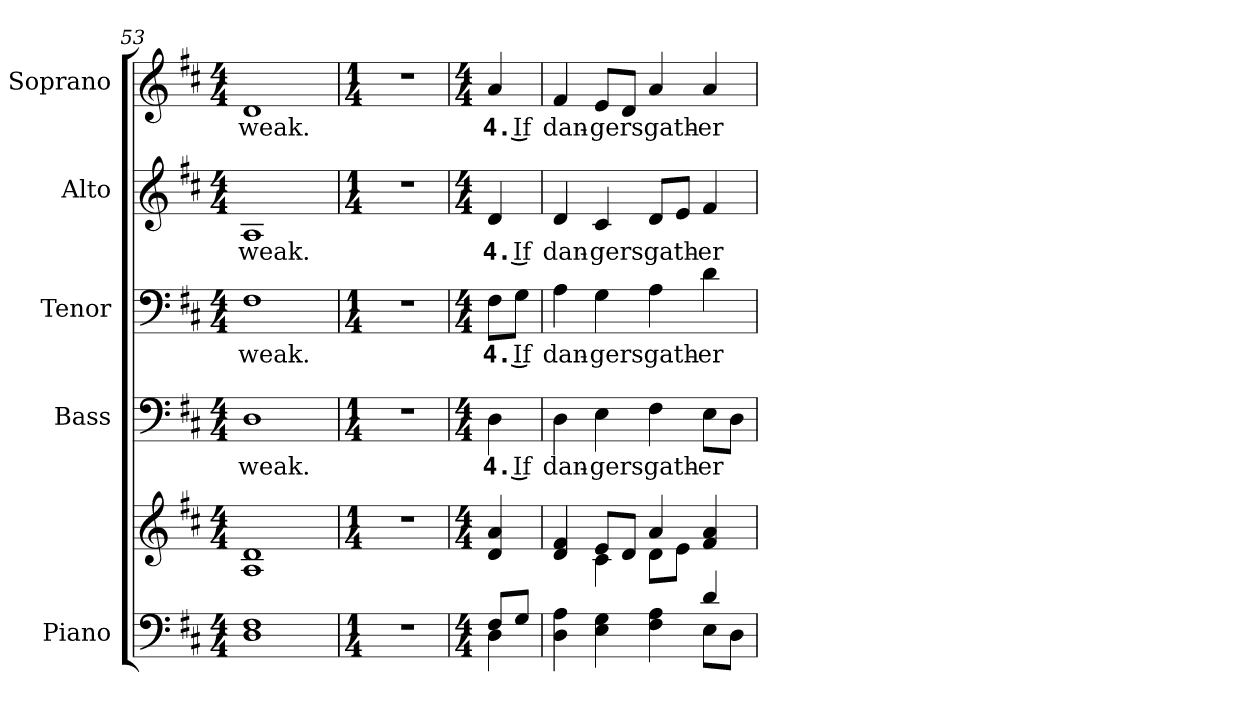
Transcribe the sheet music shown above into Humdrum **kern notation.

**kern	**kern	**kern	**text	**kern	**text	**kern	**text	**kern	**text
*part5	*part5	*part4	*part4	*part3	*part3	*part2	*part2	*part1	*part1
*staff6	*staff5	*staff4	*staff4	*staff3	*staff3	*staff2	*staff2	*staff1	*staff1
*I"Piano	*	*I"Bass	*	*I"Tenor	*	*I"Alto	*	*I"Soprano	*
*I'Pno.	*	*I'B.	*	*I'T.	*	*I'A.	*	*I'S.	*
!!LO:PB:g=z
*clefF4	*clefG2	*clefF4	*	*clefF4	*	*clefG2	*	*clefG2	*
*k[f#c#]	*k[f#c#]	*k[f#c#]	*	*k[f#c#]	*	*k[f#c#]	*	*k[f#c#]	*
*D:	*D:	*D:	*	*D:	*	*D:	*	*D:	*
*M4/4	*M4/4	*M4/4	*	*M4/4	*	*M4/4	*	*M4/4	*
=53	=53	=53	=53	=53	=53	=53	=53	=53	=53
!	!	!	!LO:LY:b:color=#000000	!	!	!	!	!	!
!	!	!	!	!	!LO:LY:b:color=#000000	!	!	!	!
!	!	!	!	!	!	!	!LO:LY:b:color=#000000	!	!
!	!	!	!	!	!	!	!	!	!LO:LY:b:color=#000000
1Di 1F#i	1Ai 1di	1Di	weak.	1F#i	weak.	1Ai	weak.	1di	weak.
=54	=54	=54	=54	=54	=54	=54	=54	=54	=54
*M1/4	*M1/4	*M1/4	*	*M1/4	*	*M1/4	*	*M1/4	*
!LO:N:vis=1	!LO:N:vis=1	!LO:N:vis=1	!	!LO:N:vis=1	!	!LO:N:vis=1	!	!LO:N:vis=1	!
4r	4r	4r	.	4r	.	4r	.	4r	.
!!LO:PB:g=z
=55	=55	=55	=55	=55	=55	=55	=55	=55	=55
*M4/4	*M4/4	*M4/4	*	*M4/4	*	*M4/4	*	*M4/4	*
*^	*	*	*	*	*	*	*	*	*
!	!	!	!	!LO:LY:b:color=#000000	!	!	!	!	!	!
!	!	!	!	!	!	!LO:LY:b:color=#000000	!	!	!	!
!	!	!	!	!	!	!	!	!LO:LY:b:color=#000000	!	!
!	!	!	!	!	!	!	!	!	!	!LO:LY:b:color=#000000
8F#i/L	4Di\	4di/ 4ai	4Di\	4. If	8F#i\L	4. If	4di/	4. If	4ai/	4. If
8Gi/J	.	.	.	.	8Gi\J	.	.	.	.	.
=56	=56	=56	=56	=56	=56	=56	=56	=56	=56	=56
*	*	*^	*	*	*	*	*	*	*	*
!	!	!	!	!	!LO:LY:b:color=#000000	!	!	!	!	!	!
!	!	!	!	!	!	!	!LO:LY:b:color=#000000	!	!	!	!
!	!	!	!	!	!	!	!	!	!LO:LY:b:color=#000000	!	!
!	!	!	!	!	!	!	!	!	!	!	!LO:LY:b:color=#000000
4Di\ 4Ai	2ryy	4di/ 4f#i	4ryy	4Di\	dan-	4Ai\	dan-	4di/	dan-	4f#i/	dan-
!	!	!	!	!	!LO:LY:b:color=#000000	!	!	!	!	!	!
!	!	!	!	!	!	!	!LO:LY:b:color=#000000	!	!	!	!
!	!	!	!	!	!	!	!	!	!LO:LY:b:color=#000000	!	!
!	!	!	!	!	!	!	!	!	!	!	!LO:LY:b:color=#000000
4Ei\ 4Gi	.	8ei/L	4c#i\	4Ei\	-gers	4Gi\	-gers	4c#i/	-gers	8ei/L	-gers
.	.	8di/J	.	.	.	.	.	.	.	8di/J	.
!	!	!	!	!	!LO:LY:b:color=#000000	!	!	!	!	!	!
!	!	!	!	!	!	!	!LO:LY:b:color=#000000	!	!	!	!
!	!	!	!	!	!	!	!	!	!LO:LY:b:color=#000000	!	!
!	!	!	!	!	!	!	!	!	!	!	!LO:LY:b:color=#000000
4F#i\ 4Ai	4ryy	4ai/	8di\L	4F#i\	gath-	4Ai\	gath-	8di/L	gath-	4ai/	gath-
.	.	.	8ei\J	.	.	.	.	8ei/J	.	.	.
!	!	!	!	!	!LO:LY:b:color=#000000	!	!	!	!	!	!
!	!	!	!	!	!	!	!LO:LY:b:color=#000000	!	!	!	!
!	!	!	!	!	!	!	!	!	!LO:LY:b:color=#000000	!	!
!	!	!	!	!	!	!	!	!	!	!	!LO:LY:b:color=#000000
4di/	8Ei\L	4f#i/ 4ai	4ryy	8Ei\L	-er	4di\	-er	4f#i/	-er	4ai/	-er
.	8Di\J	.	.	8Di\J	.	.	.	.	.	.	.
*v	*v	*	*	*	*	*	*	*	*	*	*
*	*v	*v	*	*	*	*	*	*	*	*
=	=	=	=	=	=	=	=	=	=
*-	*-	*-	*-	*-	*-	*-	*-	*-	*-
